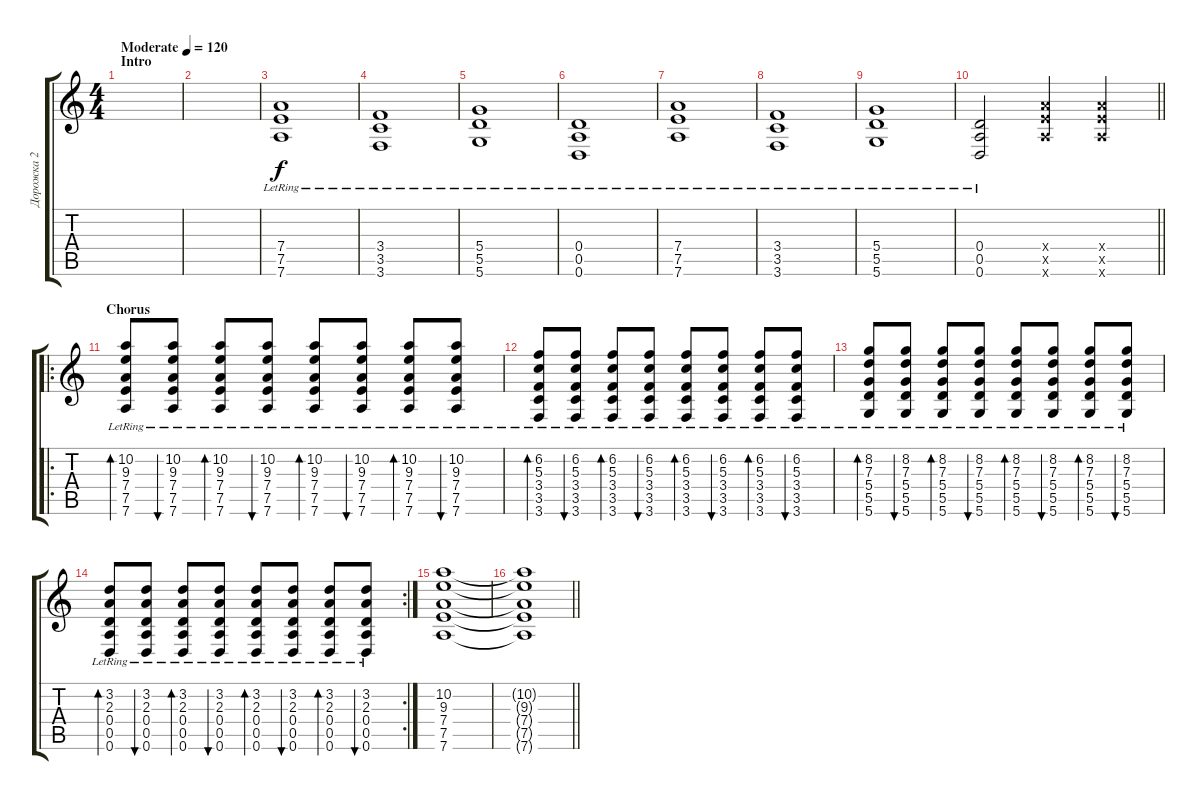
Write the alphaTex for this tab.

\track ("Дорожка 2" "Дорожка 2") {instrument acousticguitarsteel}
\staff {score tabs}
\tuning (E4 B3 G3 D3 A2 D2) {hide}
\ts (4 4)
\section ("" "Intro")
\tempo (120 "Moderate")
\clef g2
\ks c
|
|
(7.4{lr} 7.5{lr} 7.6{lr}).1 |
(3.4{lr} 3.5{lr} 3.6{lr}).1 |
(5.4{lr} 5.5{lr} 5.6{lr}).1 |
(0.4{lr} 0.5{lr} 0.6{lr}).1 |
(7.4{lr} 7.5{lr} 7.6{lr}).1 |
(3.4{lr} 3.5{lr} 3.6{lr}).1 |
(5.4{lr} 5.5{lr} 5.6{lr}).1 |
\barLineRight lightlight
(0.4{lr} 0.5{lr} 0.6{lr}).2 (7.4{x} 7.5{x} 7.6{x}).4 (7.4{x} 7.5{x} 7.6{x}).4 |
\ro
\section ("" "Chorus")
(10.2{lr} 9.3{lr} 7.4{lr} 7.5{lr} 7.6{lr}).8{bd 30} (10.2{lr} 9.3{lr} 7.4{lr} 7.5{lr} 7.6{lr}).8{bu 30} (10.2{lr} 9.3{lr} 7.4{lr} 7.5{lr} 7.6{lr}).8{bd 30} (10.2{lr} 9.3{lr} 7.4{lr} 7.5{lr} 7.6{lr}).8{bu 30} (10.2{lr} 9.3{lr} 7.4{lr} 7.5{lr} 7.6{lr}).8{bd 30} (10.2{lr} 9.3{lr} 7.4{lr} 7.5{lr} 7.6{lr}).8{bu 30} (10.2{lr} 9.3{lr} 7.4{lr} 7.5{lr} 7.6{lr}).8{bd 30} (10.2{lr} 9.3{lr} 7.4{lr} 7.5{lr} 7.6{lr}).8{bu 30} |
(6.2{lr} 5.3{lr} 3.4{lr} 3.5{lr} 3.6{lr}).8{bd 30} (6.2{lr} 5.3{lr} 3.4{lr} 3.5{lr} 3.6{lr}).8{bu 30} (6.2{lr} 5.3{lr} 3.4{lr} 3.5{lr} 3.6{lr}).8{bd 30} (6.2{lr} 5.3{lr} 3.4{lr} 3.5{lr} 3.6{lr}).8{bu 30} (6.2{lr} 5.3{lr} 3.4{lr} 3.5{lr} 3.6{lr}).8{bd 30} (6.2{lr} 5.3{lr} 3.4{lr} 3.5{lr} 3.6{lr}).8{bu 30} (6.2{lr} 5.3{lr} 3.4{lr} 3.5{lr} 3.6{lr}).8{bd 30} (6.2{lr} 5.3{lr} 3.4{lr} 3.5{lr} 3.6{lr}).8{bu 30} |
(8.2{lr} 7.3{lr} 5.4{lr} 5.5{lr} 5.6{lr}).8{bd 30} (8.2{lr} 7.3{lr} 5.4{lr} 5.5{lr} 5.6{lr}).8{bu 30} (8.2{lr} 7.3{lr} 5.4{lr} 5.5{lr} 5.6{lr}).8{bd 30} (8.2{lr} 7.3{lr} 5.4{lr} 5.5{lr} 5.6{lr}).8{bu 30} (8.2{lr} 7.3{lr} 5.4{lr} 5.5{lr} 5.6{lr}).8{bd 30} (8.2{lr} 7.3{lr} 5.4{lr} 5.5{lr} 5.6{lr}).8{bu 30} (8.2{lr} 7.3{lr} 5.4{lr} 5.5{lr} 5.6{lr}).8{bd 30} (8.2{lr} 7.3{lr} 5.4{lr} 5.5{lr} 5.6{lr}).8{bu 30} |
\rc 2
(3.2{lr} 2.3{lr} 0.4{lr} 0.5{lr} 0.6{lr}).8{bd 30} (3.2{lr} 2.3{lr} 0.4{lr} 0.5{lr} 0.6{lr}).8{bu 30} (3.2{lr} 2.3{lr} 0.4{lr} 0.5{lr} 0.6{lr}).8{bd 30} (3.2{lr} 2.3{lr} 0.4{lr} 0.5{lr} 0.6{lr}).8{bu 30} (3.2{lr} 2.3{lr} 0.4{lr} 0.5{lr} 0.6{lr}).8{bd 30} (3.2{lr} 2.3{lr} 0.4{lr} 0.5{lr} 0.6{lr}).8{bu 30} (3.2{lr} 2.3{lr} 0.4{lr} 0.5{lr} 0.6{lr}).8{bd 30} (3.2{lr} 2.3{lr} 0.4{lr} 0.5{lr} 0.6{lr}).8{bu 30} |
(10.2 9.3 7.4 7.5 7.6).1 |
\barLineRight lightlight
(10.2{t} 9.3{t} 7.4{t} 7.5{t} 7.6{t}).1
